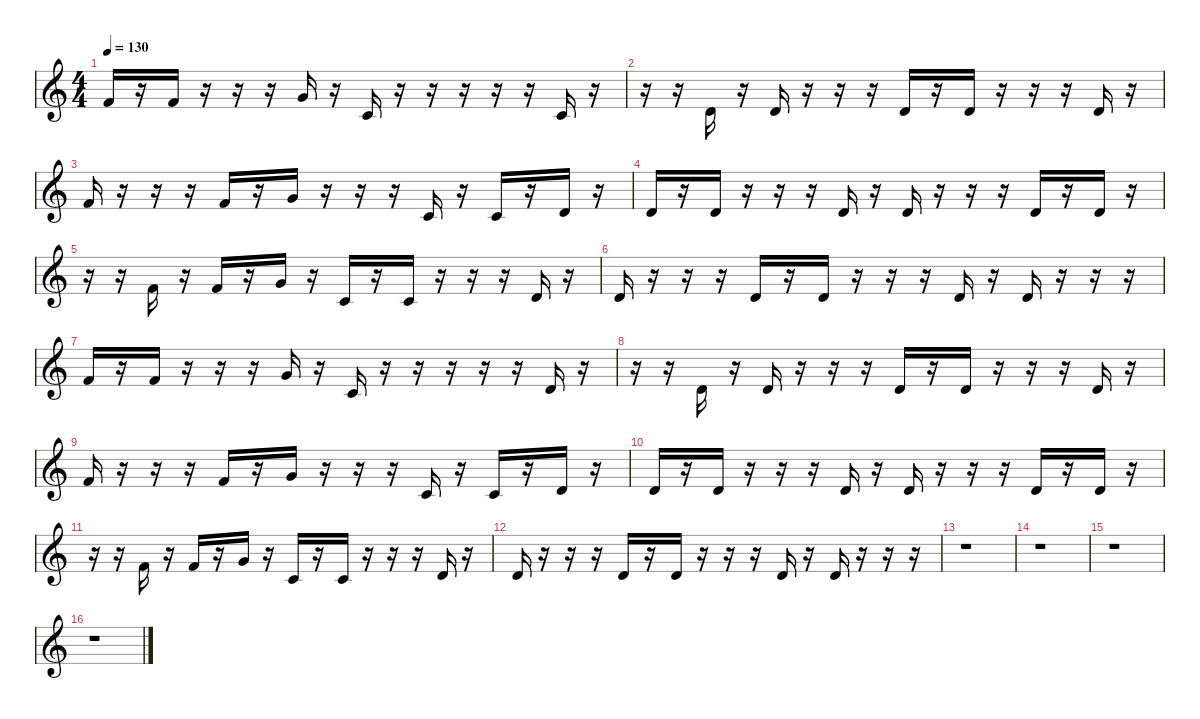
\defaultSystemsLayout 4
\hideDynamics
\bracketExtendMode nobrackets
\singleTrackTrackNamePolicy hidden
\multiTrackTrackNamePolicy hidden
\otherSystemsTrackNameOrientation horizontal
\track ("Synth 1-RH-a-hid" "led.synth.") {defaultSystemsLayout 4 instrument lead8bassandlead}
\staff {score}
\tuning (E4 B3 G3 D3 A2 E2 B1)
\ts (4 4)
\tempo 130
\clef g2
\ks c
1.1.16{dy f beam Up} r.16{beam Up} 1.1.16{beam Up} r.16{beam Up} r.16{beam Up} r.16{beam Up} 3.1.16{beam Up} r.16{beam Up} 1.2.16{beam Up} r.16{beam Up} r.16{beam Up} r.16{beam Up} r.16{beam Up} r.16{beam Up} 1.2.16{beam Up} r.16{beam Up} |
r.16{beam Down} r.16{beam Down} 3.2.16{beam Up} r.16{beam Up} 3.2.16{beam Up} r.16{beam Up} r.16{beam Up} r.16{beam Up} 3.2.16{beam Up} r.16{beam Up} 3.2.16{beam Up} r.16{beam Up} r.16{beam Up} r.16{beam Up} 3.2.16{beam Up} r.16{beam Up} |
1.1.16{beam Up} r.16{beam Up} r.16{beam Up} r.16{beam Up} 1.1.16{beam Up} r.16{beam Up} 3.1.16{beam Up} r.16{beam Up} r.16{beam Up} r.16{beam Up} 1.2.16{beam Up} r.16{beam Up} 1.2.16{beam Up} r.16{beam Up} 3.2.16{beam Up} r.16{beam Up} |
3.2.16{beam Up} r.16{beam Up} 3.2.16{beam Up} r.16{beam Up} r.16{beam Up} r.16{beam Up} 3.2.16{beam Up} r.16{beam Up} 3.2.16{beam Up} r.16{beam Up} r.16{beam Up} r.16{beam Up} 3.2.16{beam Up} r.16{beam Up} 3.2.16{beam Up} r.16{beam Up} |
r.16{beam Down} r.16{beam Down} 1.1.16{beam Up} r.16{beam Up} 1.1.16{beam Up} r.16{beam Up} 3.1.16{beam Up} r.16{beam Up} 1.2.16{beam Up} r.16{beam Up} 1.2.16{beam Up} r.16{beam Up} r.16{beam Up} r.16{beam Up} 3.2.16{beam Up} r.16{beam Up} |
3.2.16{beam Up} r.16{beam Up} r.16{beam Up} r.16{beam Up} 3.2.16{beam Up} r.16{beam Up} 3.2.16{beam Up} r.16{beam Up} r.16{beam Up} r.16{beam Up} 3.2.16{beam Up} r.16{beam Up} 3.2.16{beam Up} r.16{beam Up} r.16{beam Up} r.16{beam Up} |
1.1.16{beam Up} r.16{beam Up} 1.1.16{beam Up} r.16{beam Up} r.16{beam Up} r.16{beam Up} 3.1.16{beam Up} r.16{beam Up} 1.2.16{beam Up} r.16{beam Up} r.16{beam Up} r.16{beam Up} r.16{beam Up} r.16{beam Up} 3.2.16{beam Up} r.16{beam Up} |
r.16{beam Down} r.16{beam Down} 3.2.16{beam Up} r.16{beam Up} 3.2.16{beam Up} r.16{beam Up} r.16{beam Up} r.16{beam Up} 3.2.16{beam Up} r.16{beam Up} 3.2.16{beam Up} r.16{beam Up} r.16{beam Up} r.16{beam Up} 3.2.16{beam Up} r.16{beam Up} |
1.1.16{beam Up} r.16{beam Up} r.16{beam Up} r.16{beam Up} 1.1.16{beam Up} r.16{beam Up} 3.1.16{beam Up} r.16{beam Up} r.16{beam Up} r.16{beam Up} 1.2.16{beam Up} r.16{beam Up} 1.2.16{beam Up} r.16{beam Up} 3.2.16{beam Up} r.16{beam Up} |
3.2.16{beam Up} r.16{beam Up} 3.2.16{beam Up} r.16{beam Up} r.16{beam Up} r.16{beam Up} 3.2.16{beam Up} r.16{beam Up} 3.2.16{beam Up} r.16{beam Up} r.16{beam Up} r.16{beam Up} 3.2.16{beam Up} r.16{beam Up} 3.2.16{beam Up} r.16{beam Up} |
r.16{beam Down} r.16{beam Down} 1.1.16{beam Up} r.16{beam Up} 1.1.16{beam Up} r.16{beam Up} 3.1.16{beam Up} r.16{beam Up} 1.2.16{beam Up} r.16{beam Up} 1.2.16{beam Up} r.16{beam Up} r.16{beam Up} r.16{beam Up} 3.2.16{beam Up} r.16{beam Up} |
3.2.16{beam Up} r.16{beam Up} r.16{beam Up} r.16{beam Up} 3.2.16{beam Up} r.16{beam Up} 3.2.16{beam Up} r.16{beam Up} r.16{beam Up} r.16{beam Up} 3.2.16{beam Up} r.16{beam Up} 3.2.16{beam Up} r.16{beam Up} r.16{beam Up} r.16{beam Up} |
r.1{beam Down} |
r.1{beam Down} |
r.1{beam Down} |
r.1{beam Down}
